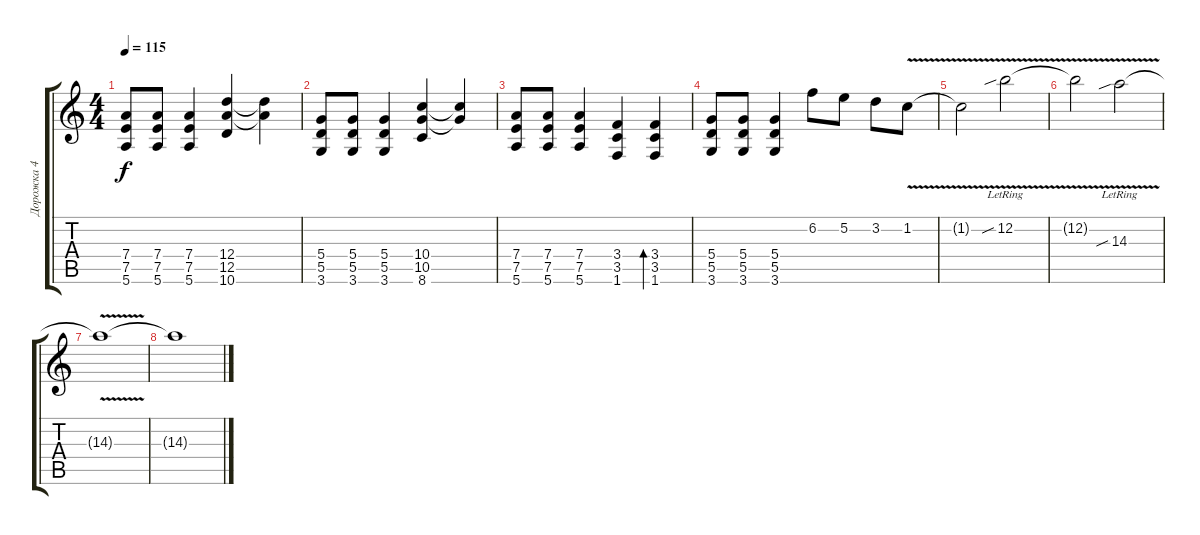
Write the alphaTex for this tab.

\track ("Дорожка 4" "Дорожка 4") {instrument distortionguitar}
\staff {score tabs}
\tuning (E4 B3 G3 D3 A2 E2) {hide}
\ts (4 4)
\tempo 115
\clef g2
\ks c
(7.4 7.5 5.6).8{dy f} (7.4 7.5 5.6).8 (7.4 7.5 5.6).4 (12.4 12.5 10.6).4 (12.4{t} 12.5{t}).4 |
(5.4 5.5 3.6).8 (5.4 5.5 3.6).8 (5.4 5.5 3.6).4 (10.4 10.5 8.6).4 (10.4{t} 10.5{t}).4 |
(7.4 7.5 5.6).8 (7.4 7.5 5.6).8 (7.4 7.5 5.6).4 (3.4 3.5 1.6).4 (3.4 3.5 1.6).4{bd 60} |
(5.4 5.5 3.6).8 (5.4 5.5 3.6).8 (5.4 5.5 3.6).4 6.2.8 5.2.8 3.2.8 1.2{v}.8 |
1.2{t}.2 12.2{v sib lr}.2 |
12.2{t}.2 14.3{v sib lr}.2 |
14.3{t}.1 |
14.3{t}.1
